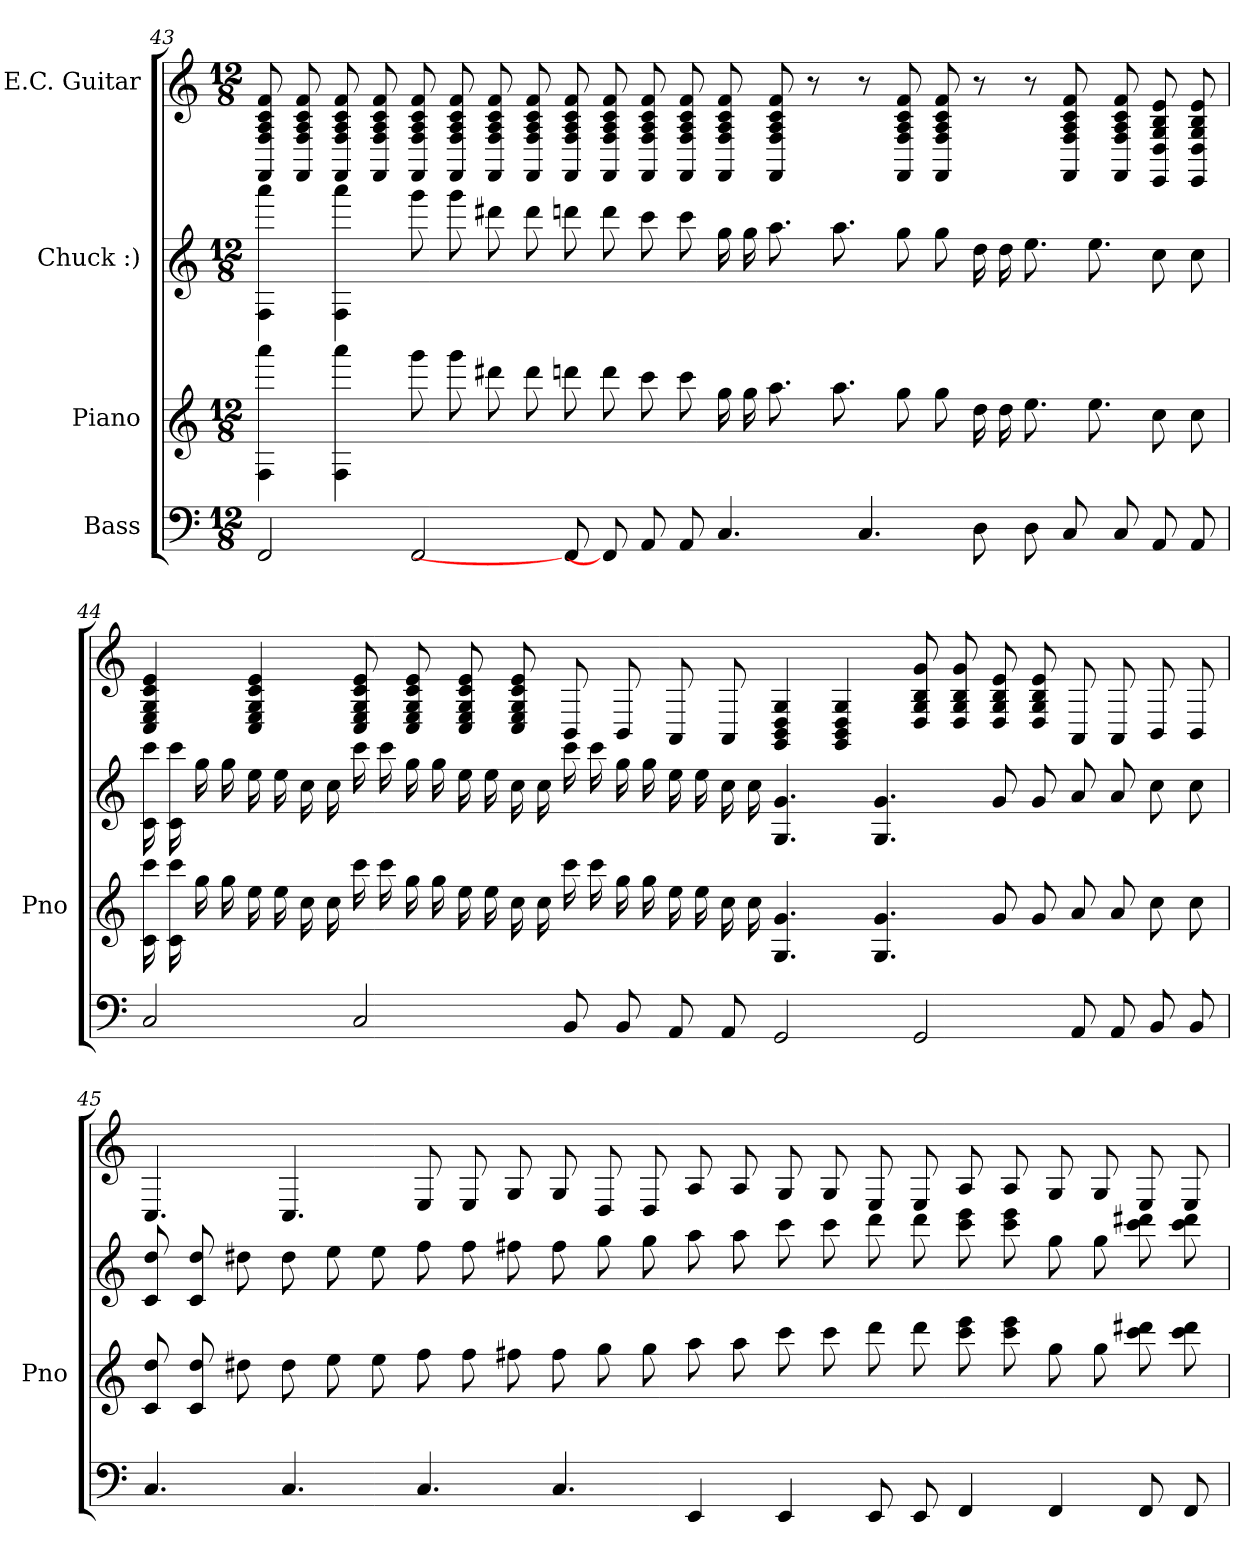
**kern	**kern	**kern	**kern
*part4	*part3	*part2	*part1
*staff4	*staff3	*staff2	*staff1
*I"Bass	*I"Piano	*I"Chuck :)	*I"E.C. Guitar
*	*I'Pno	*	*
*	*	*	*
*k[]	*k[]	*k[]	*k[]
*M12/8	*M12/8	*M12/8	*M12/8
=43	=43	=43	=43
2FF	4aaa 4F	4aaa 4F	8f 8c 8A 8F 8FF
.	.	.	8f 8c 8A 8F 8FF
.	4aaa 4F	4aaa 4F	8f 8c 8A 8F 8FF
.	.	.	8f 8c 8A 8F 8FF
2FF	8ggg	8ggg	8f 8c 8A 8F 8FF
.	8ggg	8ggg	8f 8c 8A 8F 8FF
.	8ddd#	8ddd#	8f 8c 8A 8F 8FF
.	8ddd#	8ddd#	8f 8c 8A 8F 8FF
8FF]	8ddd	8ddd	8f 8c 8A 8F 8FF
8FF]	8ddd	8ddd	8f 8c 8A 8F 8FF
8AA	8ccc	8ccc	8f 8c 8A 8F 8FF
8AA	8ccc	8ccc	8f 8c 8A 8F 8FF
4.C	16gg	16gg	8f 8c 8A 8F 8FF
.	16gg	16gg	.
.	8.aa	8.aa	8f 8c 8A 8F 8FF
.	.	.	8r
.	8.aa	8.aa	.
4.C	.	.	8r
.	8gg	8gg	8f 8c 8A 8F 8FF
.	8gg	8gg	8f 8c 8A 8F 8FF
8D	16dd	16dd	8r
.	16dd	16dd	.
8D	8.ee	8.ee	8r
8C	.	.	8f 8c 8A 8F 8FF
.	8.ee	8.ee	.
8C	.	.	8f 8c 8A 8F 8FF
8AA	8cc	8cc	8e 8B 8G 8D 8EE
8AA	8cc	8cc	8e 8B 8G 8D 8EE
=44	=44	=44	=44
2C	16ccc 16c	16ccc 16c	4e 4c 4G 4E 4C
.	16ccc 16c	16ccc 16c	.
.	16gg	16gg	.
.	16gg	16gg	.
.	16ee	16ee	4e 4c 4G 4E 4C
.	16ee	16ee	.
.	16cc	16cc	.
.	16cc	16cc	.
2C	16ccc	16ccc	8e 8c 8G 8E 8C
.	16ccc	16ccc	.
.	16gg	16gg	8e 8c 8G 8E 8C
.	16gg	16gg	.
.	16ee	16ee	8e 8c 8G 8E 8C
.	16ee	16ee	.
.	16cc	16cc	8e 8c 8G 8E 8C
.	16cc	16cc	.
8BB	16ccc	16ccc	8BB
.	16ccc	16ccc	.
8BB	16gg	16gg	8BB
.	16gg	16gg	.
8AA	16ee	16ee	8AA
.	16ee	16ee	.
8AA	16cc	16cc	8AA
.	16cc	16cc	.
2GG	4.G 4.g	4.G 4.g	4G 4D 4BB 4GG
.	.	.	4G 4D 4BB 4GG
.	4.G 4.g	4.G 4.g	.
2GG	.	.	8g 8B 8G 8D
.	.	.	8g 8B 8G 8D
.	8g	8g	8e 8B 8G 8D
.	8g	8g	8e 8B 8G 8D
8AA	8a	8a	8AA
8AA	8a	8a	8AA
8BB	8cc	8cc	8BB
8BB	8cc	8cc	8BB
=45	=45	=45	=45
4.C	8dd 8c	8dd 8c	4.C
.	8dd 8c	8dd 8c	.
.	8dd#	8dd#	.
4.C	8dd#	8dd#	4.C
.	8ee	8ee	.
.	8ee	8ee	.
4.C	8ff	8ff	8E
.	8ff	8ff	8E
.	8ff#	8ff#	8G
4.C	8ff#	8ff#	8G
.	8gg	8gg	8D
.	8gg	8gg	8D
4EE	8aa	8aa	8A
.	8aa	8aa	8A
4EE	8ccc	8ccc	8G
.	8ccc	8ccc	8G
8EE	8ddd	8ddd	8E
8EE	8ddd	8ddd	8E
4FF	8eee 8ccc	8eee 8ccc	8A
.	8eee 8ccc	8eee 8ccc	8A
4FF	8gg	8gg	8G
.	8gg	8gg	8G
8FF	8ddd# 8ccc	8ddd# 8ccc	8E
8FF	8ddd# 8ccc	8ddd# 8ccc	8E
=	=	=	=
*-	*-	*-	*-
